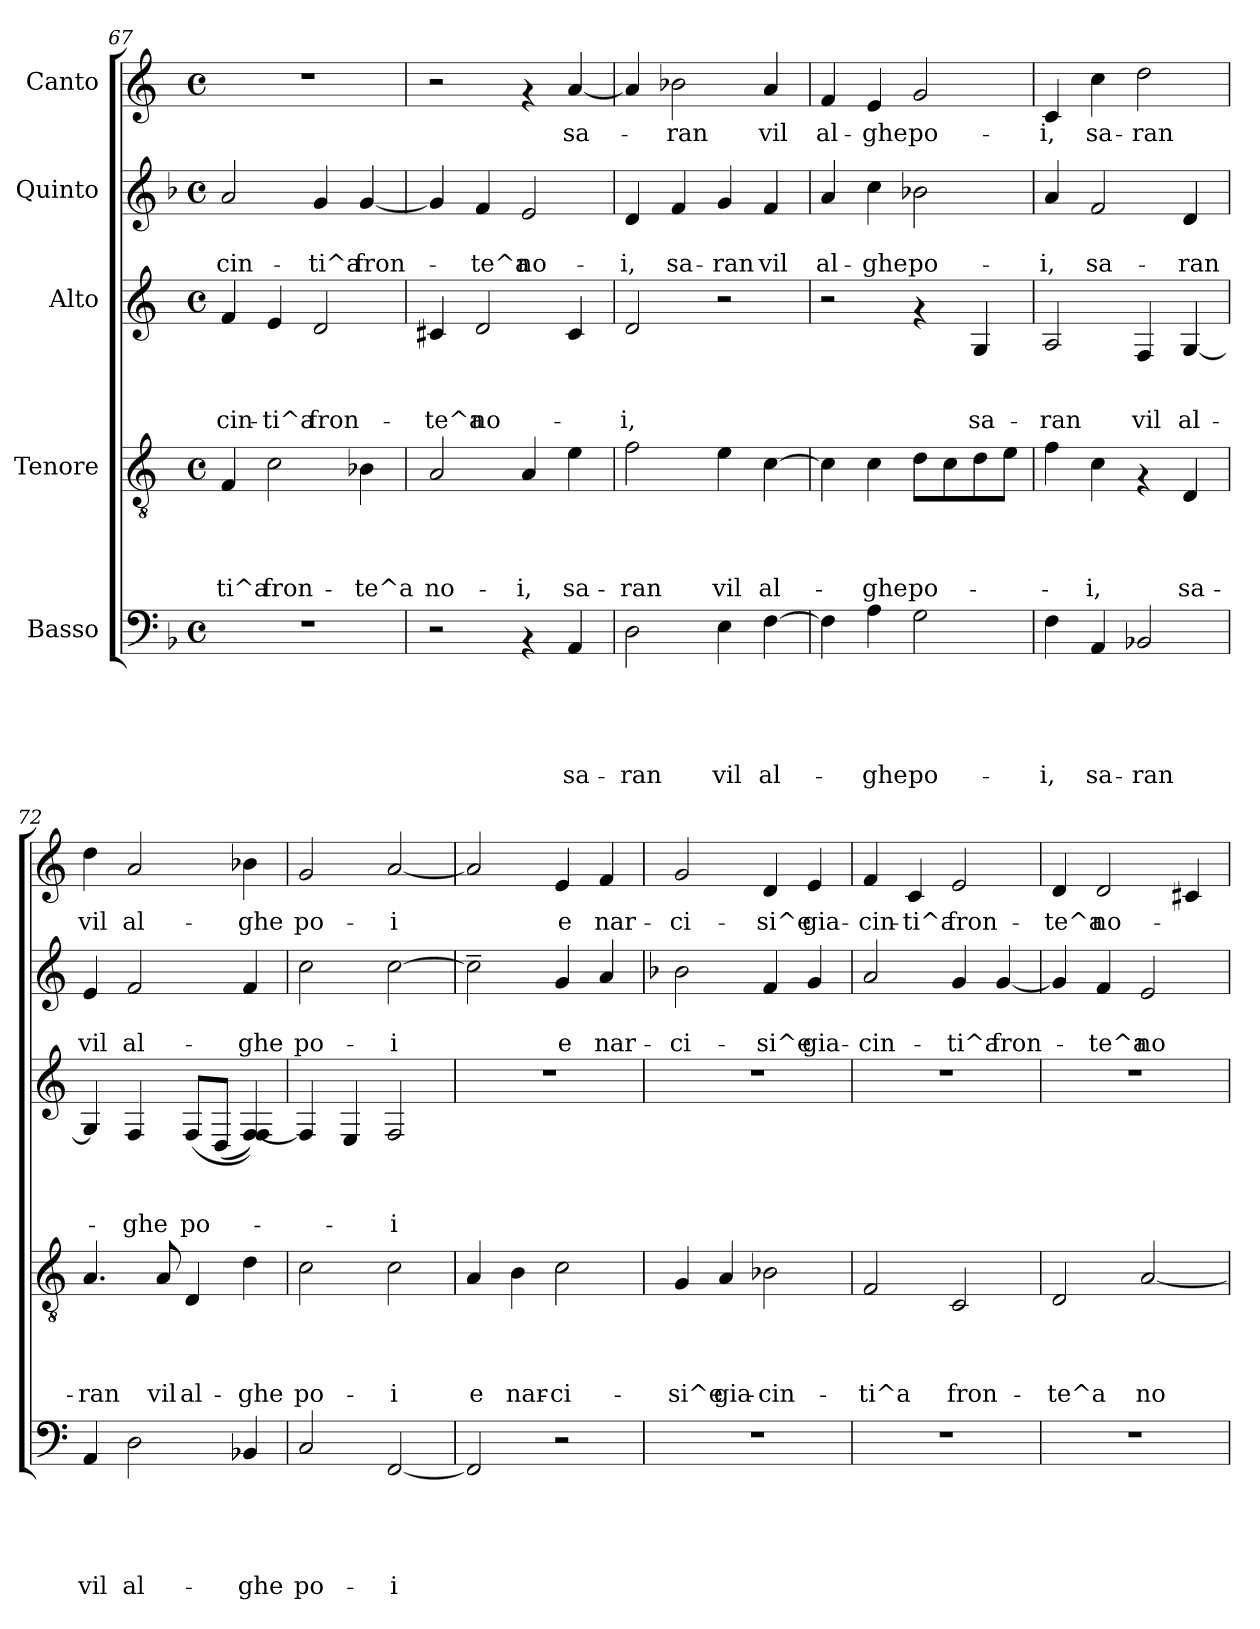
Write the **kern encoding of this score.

**kern	**text	**text	**text	**text	**text	**kern	**text	**text	**text	**text	**kern	**text	**text	**text	**kern	**text	**text	**kern	**text
*part5	*part5	*part5	*part5	*part5	*part5	*part4	*part4	*part4	*part4	*part4	*part3	*part3	*part3	*part3	*part2	*part2	*part2	*part1	*part1
*staff5	*staff5	*staff5	*staff5	*staff5	*staff5	*staff4	*staff4	*staff4	*staff4	*staff4	*staff3	*staff3	*staff3	*staff3	*staff2	*staff2	*staff2	*staff1	*staff1
*I"Basso	*	*	*	*	*	*I"Tenore	*	*	*	*	*I"Alto	*	*	*	*I"Quinto	*	*	*I"Canto	*
*clefF4	*	*	*	*	*	*clefGv2	*	*	*	*	*clefG2	*	*	*	*clefG2	*	*	*clefG2	*
*k[b-]	*	*	*	*	*	*k[]	*	*	*	*	*k[]	*	*	*	*k[b-]	*	*	*k[]	*
*F:	*	*	*	*	*	*C:	*	*	*	*	*C:	*	*	*	*F:	*	*	*C:	*
*M4/4	*	*	*	*	*	*M4/4	*	*	*	*	*M4/4	*	*	*	*M4/4	*	*	*M4/4	*
*met(c)	*	*	*	*	*	*met(c)	*	*	*	*	*met(c)	*	*	*	*met(c)	*	*	*met(c)	*
=67	=67	=67	=67	=67	=67	=67	=67	=67	=67	=67	=67	=67	=67	=67	=67	=67	=67	=67	=67
!	!	!	!	!	!	!	!	!	!	!LO:LY:b	!	!	!	!LO:LY:b	!	!	!LO:LY:b	!	!
1r	.	.	.	.	.	4F/	.	.	.	-ti^a	4f/	.	.	-cin-	2a/	.	-cin-	1r	.
!	!	!	!	!	!	!	!	!	!	!LO:LY:b	!	!	!	!LO:LY:b	!	!	!	!	!
.	.	.	.	.	.	2c\	.	.	.	fron-	4e/	.	.	-ti^a	.	.	.	.	.
!	!	!	!	!	!	!	!	!	!	!	!	!	!	!LO:LY:b	!	!	!LO:LY:b	!	!
.	.	.	.	.	.	.	.	.	.	.	2d/	.	.	fron-	4g/	.	-ti^a	.	.
!	!	!	!	!	!	!	!	!	!	!LO:LY:b	!	!	!	!	!	!	!LO:LY:b	!	!
.	.	.	.	.	.	4B-X\	.	.	.	-te^a	.	.	.	.	[>4g/	.	fron-	.	.
!!LO:PB:g=z
=68	=68	=68	=68	=68	=68	=68	=68	=68	=68	=68	=68	=68	=68	=68	=68	=68	=68	=68	=68
*k[]	*	*	*	*	*	*	*	*	*	*	*	*	*	*	*k[]	*	*	*	*
*C:	*	*	*	*	*	*	*	*	*	*	*	*	*	*	*C:	*	*	*	*
!	!	!	!	!	!	!	!	!	!	!LO:LY:b	!	!	!	!LO:LY:b	!	!	!	!	!
2r	.	.	.	.	.	2A/	.	.	.	no-	4c#X/	.	.	-te^a	4g/]	.	.	2r	.
!	!	!	!	!	!	!	!	!	!	!	!	!	!	!LO:LY:b	!	!	!LO:LY:b	!	!
.	.	.	.	.	.	.	.	.	.	.	2d/	.	.	no-	4f/	.	-te^a	.	.
!	!	!	!	!	!	!	!	!	!	!LO:LY:b	!	!	!	!	!	!	!LO:LY:b	!	!
4rAA	.	.	.	.	.	4A/	.	.	.	-i,	.	.	.	.	2e/	.	no-	4rf	.
!	!	!	!	!	!LO:LY:b	!	!	!	!	!LO:LY:b	!	!	!	!	!	!	!	!	!LO:LY:b
4AA/	.	.	.	.	sa-	4e\	.	.	.	sa-	4c#/	.	.	.	.	.	.	[<4a/	sa-
=69	=69	=69	=69	=69	=69	=69	=69	=69	=69	=69	=69	=69	=69	=69	=69	=69	=69	=69	=69
!	!	!	!	!	!LO:LY:b	!	!	!	!	!LO:LY:b	!	!	!	!LO:LY:b	!	!	!LO:LY:b	!	!
2D\	.	.	.	.	-ran	2f\	.	.	.	-ran	2d/	.	.	-i,	4d/	.	-i,	4a/]	.
!	!	!	!	!	!	!	!	!	!	!	!	!	!	!	!	!	!LO:LY:b	!	!LO:LY:b
.	.	.	.	.	.	.	.	.	.	.	.	.	.	.	4f/	.	sa-	2b-X\	-ran
!	!	!	!	!	!LO:LY:b	!	!	!	!	!LO:LY:b	!	!	!	!	!	!	!LO:LY:b	!	!
4E\	.	.	.	.	vil	4e\	.	.	.	vil	2r	.	.	.	4g/	.	-ran	.	.
!	!	!	!	!	!LO:LY:b	!	!	!	!	!LO:LY:b	!	!	!	!	!	!	!LO:LY:b	!	!LO:LY:b
[>4F\	.	.	.	.	al-	[>4c\	.	.	.	al-	.	.	.	.	4f/	.	vil	4a/	vil
=70	=70	=70	=70	=70	=70	=70	=70	=70	=70	=70	=70	=70	=70	=70	=70	=70	=70	=70	=70
!	!	!	!	!	!	!	!	!	!	!	!	!	!	!	!	!	!LO:LY:b	!	!LO:LY:b
4F\]	.	.	.	.	.	4c\]	.	.	.	.	2r	.	.	.	4a/	.	al-	4f/	al-
!	!	!	!	!	!LO:LY:b	!	!	!	!	!LO:LY:b	!	!	!	!	!	!	!LO:LY:b	!	!LO:LY:b
4A\	.	.	.	.	-ghe	4c\	.	.	.	-ghe	.	.	.	.	4cc\	.	-ghe	4e/	-ghe
!	!	!	!	!	!LO:LY:b	!	!	!	!	!LO:LY:b	!	!	!	!	!	!	!LO:LY:b	!	!LO:LY:b
2G\	.	.	.	.	po-	8d\L	.	.	.	po-	4rf	.	.	.	2b-X\	.	po-	2g/	po-
.	.	.	.	.	.	8c\	.	.	.	.	.	.	.	.	.	.	.	.	.
!	!	!	!	!	!	!	!	!	!	!	!	!	!	!LO:LY:b	!	!	!	!	!
.	.	.	.	.	.	8d\	.	.	.	.	4G/	.	.	sa-	.	.	.	.	.
.	.	.	.	.	.	8e\J	.	.	.	.	.	.	.	.	.	.	.	.	.
=71	=71	=71	=71	=71	=71	=71	=71	=71	=71	=71	=71	=71	=71	=71	=71	=71	=71	=71	=71
!	!	!	!	!	!LO:LY:b	!	!	!	!	!	!	!	!	!LO:LY:b	!	!	!LO:LY:b	!	!LO:LY:b
4F\	.	.	.	.	-i,	4f\	.	.	.	.	2A/	.	.	-ran	4a/	.	-i,	4c/	-i,
!	!	!	!	!	!LO:LY:b	!	!	!	!	!LO:LY:b	!	!	!	!	!	!	!LO:LY:b	!	!LO:LY:b
4AA/	.	.	.	.	sa-	4c\	.	.	.	-i,	.	.	.	.	2f/	.	sa-	4cc\	sa-
!	!	!	!	!	!LO:LY:b	!	!	!	!	!	!	!	!	!LO:LY:b	!	!	!	!	!LO:LY:b
2BB-X/	.	.	.	.	-ran	4rF	.	.	.	.	4F/	.	.	vil	.	.	.	2dd\	-ran
!	!	!	!	!	!	!	!	!	!	!LO:LY:b	!	!	!	!LO:LY:b	!	!	!LO:LY:b	!	!
.	.	.	.	.	.	4D/	.	.	.	sa-	[<4G/	.	.	al-	4d/	.	-ran	.	.
=72	=72	=72	=72	=72	=72	=72	=72	=72	=72	=72	=72	=72	=72	=72	=72	=72	=72	=72	=72
!	!	!	!	!	!LO:LY:b	!	!	!	!	!LO:LY:b	!	!	!	!	!	!	!LO:LY:b	!	!LO:LY:b
4AA/	.	.	.	.	vil	4.A/	.	.	.	-ran	4G/]	.	.	.	4e/	.	vil	4dd\	vil
!	!	!	!	!	!LO:LY:b	!	!	!	!	!	!	!	!	!LO:LY:b	!	!	!LO:LY:b	!	!LO:LY:b
2D\	.	.	.	.	al-	.	.	.	.	.	4F/	.	.	-ghe	2f/	.	al-	2a/	al-
!	!	!	!	!	!	!	!	!	!	!LO:LY:b	!	!	!	!	!	!	!	!	!
.	.	.	.	.	.	8A/	.	.	.	vil	.	.	.	.	.	.	.	.	.
!	!	!	!	!	!	!	!	!	!	!LO:LY:b	!	!	!	!LO:LY:b	!	!	!	!	!
.	.	.	.	.	.	4D/	.	.	.	al-	(>8F/L	.	.	po-	.	.	.	.	.
.	.	.	.	.	.	.	.	.	.	.	(>8D/J	.	.	.	.	.	.	.	.
!	!	!	!	!	!LO:LY:b	!	!	!	!	!LO:LY:b	!	!	!	!	!	!	!LO:LY:b	!	!LO:LY:b
4BB-X/	.	.	.	.	-ghe	4d\	.	.	.	-ghe	[<4F/ 4F/))	.	.	.	4f/	.	-ghe	4b-X\	-ghe
=73	=73	=73	=73	=73	=73	=73	=73	=73	=73	=73	=73	=73	=73	=73	=73	=73	=73	=73	=73
!	!	!	!	!	!LO:LY:b	!	!	!	!	!LO:LY:b	!	!	!	!	!	!	!LO:LY:b	!	!LO:LY:b
2C/	.	.	.	.	po-	2c\	.	.	.	po-	4F/]	.	.	.	2cc\	.	po-	2g/	po-
.	.	.	.	.	.	.	.	.	.	.	4E/	.	.	.	.	.	.	.	.
!	!	!	!	!	!LO:LY:b	!	!	!	!	!LO:LY:b	!	!	!	!LO:LY:b	!	!	!LO:LY:b	!	!LO:LY:b
[<2FF/	.	.	.	.	-i	2c\	.	.	.	-i	2F/	.	.	-i	[<2cc\	.	-i	[<2a/	-i
!!LO:LB:g=z
=74	=74	=74	=74	=74	=74	=74	=74	=74	=74	=74	=74	=74	=74	=74	=74	=74	=74	=74	=74
!	!	!	!	!	!	!	!	!	!	!LO:LY:b	!	!	!	!	!	!	!	!	!
2FF/]	.	.	.	.	.	4A/	.	.	.	e	1r	.	.	.	2cc~>\]	.	.	2a/]	.
!	!	!	!	!	!	!	!	!	!	!LO:LY:b	!	!	!	!	!	!	!	!	!
.	.	.	.	.	.	4B\	.	.	.	nar-	.	.	.	.	.	.	.	.	.
!	!	!	!	!	!	!	!	!	!	!LO:LY:b	!	!	!	!	!	!	!LO:LY:b	!	!LO:LY:b
2r	.	.	.	.	.	2c\	.	.	.	-ci-	.	.	.	.	4g/	.	e	4e/	e
!	!	!	!	!	!	!	!	!	!	!	!	!	!	!	!	!	!LO:LY:b	!	!LO:LY:b
.	.	.	.	.	.	.	.	.	.	.	.	.	.	.	4a/	.	nar-	4f/	nar-
=75	=75	=75	=75	=75	=75	=75	=75	=75	=75	=75	=75	=75	=75	=75	=75	=75	=75	=75	=75
*	*	*	*	*	*	*	*	*	*	*	*	*	*	*	*k[b-]	*	*	*	*
*	*	*	*	*	*	*	*	*	*	*	*	*	*	*	*F:	*	*	*	*
!	!	!	!	!	!	!	!	!	!	!LO:LY:b	!	!	!	!	!	!	!LO:LY:b	!	!LO:LY:b
1r	.	.	.	.	.	4G/	.	.	.	-si^e	1r	.	.	.	2b-\	.	-ci-	2g/	-ci-
!	!	!	!	!	!	!	!	!	!	!LO:LY:b	!	!	!	!	!	!	!	!	!
.	.	.	.	.	.	4A/	.	.	.	gia-	.	.	.	.	.	.	.	.	.
!	!	!	!	!	!	!	!	!	!	!LO:LY:b	!	!	!	!	!	!	!LO:LY:b	!	!LO:LY:b
.	.	.	.	.	.	2B-X\	.	.	.	-cin-	.	.	.	.	4f/	.	-si^e	4d/	-si^e
!	!	!	!	!	!	!	!	!	!	!	!	!	!	!	!	!	!LO:LY:b	!	!LO:LY:b
.	.	.	.	.	.	.	.	.	.	.	.	.	.	.	4g/	.	gia-	4e/	gia-
=76	=76	=76	=76	=76	=76	=76	=76	=76	=76	=76	=76	=76	=76	=76	=76	=76	=76	=76	=76
!	!	!	!	!	!	!	!	!	!	!LO:LY:b	!	!	!	!	!	!	!LO:LY:b	!	!LO:LY:b
1r	.	.	.	.	.	2F/	.	.	.	-ti^a	1r	.	.	.	2a/	.	-cin-	4f/	-cin-
!	!	!	!	!	!	!	!	!	!	!	!	!	!	!	!	!	!	!	!LO:LY:b
.	.	.	.	.	.	.	.	.	.	.	.	.	.	.	.	.	.	4c/	-ti^a
!	!	!	!	!	!	!	!	!	!	!LO:LY:b	!	!	!	!	!	!	!LO:LY:b	!	!LO:LY:b
.	.	.	.	.	.	2C/	.	.	.	fron-	.	.	.	.	4g/	.	-ti^a	2e/	fron-
!	!	!	!	!	!	!	!	!	!	!	!	!	!	!	!	!	!LO:LY:b	!	!
.	.	.	.	.	.	.	.	.	.	.	.	.	.	.	[<4g/	.	fron-	.	.
=77	=77	=77	=77	=77	=77	=77	=77	=77	=77	=77	=77	=77	=77	=77	=77	=77	=77	=77	=77
!	!	!	!	!	!	!	!	!	!	!LO:LY:b	!	!	!	!	!	!	!	!	!LO:LY:b
1r	.	.	.	.	.	2D/	.	.	.	-te^a	1r	.	.	.	4g/]	.	.	4d/	-te^a
!	!	!	!	!	!	!	!	!	!	!	!	!	!	!	!	!	!LO:LY:b	!	!LO:LY:b
.	.	.	.	.	.	.	.	.	.	.	.	.	.	.	4f/	.	-te^a	2d/	no-
!	!	!	!	!	!	!	!	!	!	!LO:LY:b	!	!	!	!	!	!	!LO:LY:b	!	!
.	.	.	.	.	.	[<2A/	.	.	.	no-	.	.	.	.	2e/	.	no-	.	.
.	.	.	.	.	.	.	.	.	.	.	.	.	.	.	.	.	.	4c#X/	.
=	=	=	=	=	=	=	=	=	=	=	=	=	=	=	=	=	=	=	=
*-	*-	*-	*-	*-	*-	*-	*-	*-	*-	*-	*-	*-	*-	*-	*-	*-	*-	*-	*-
